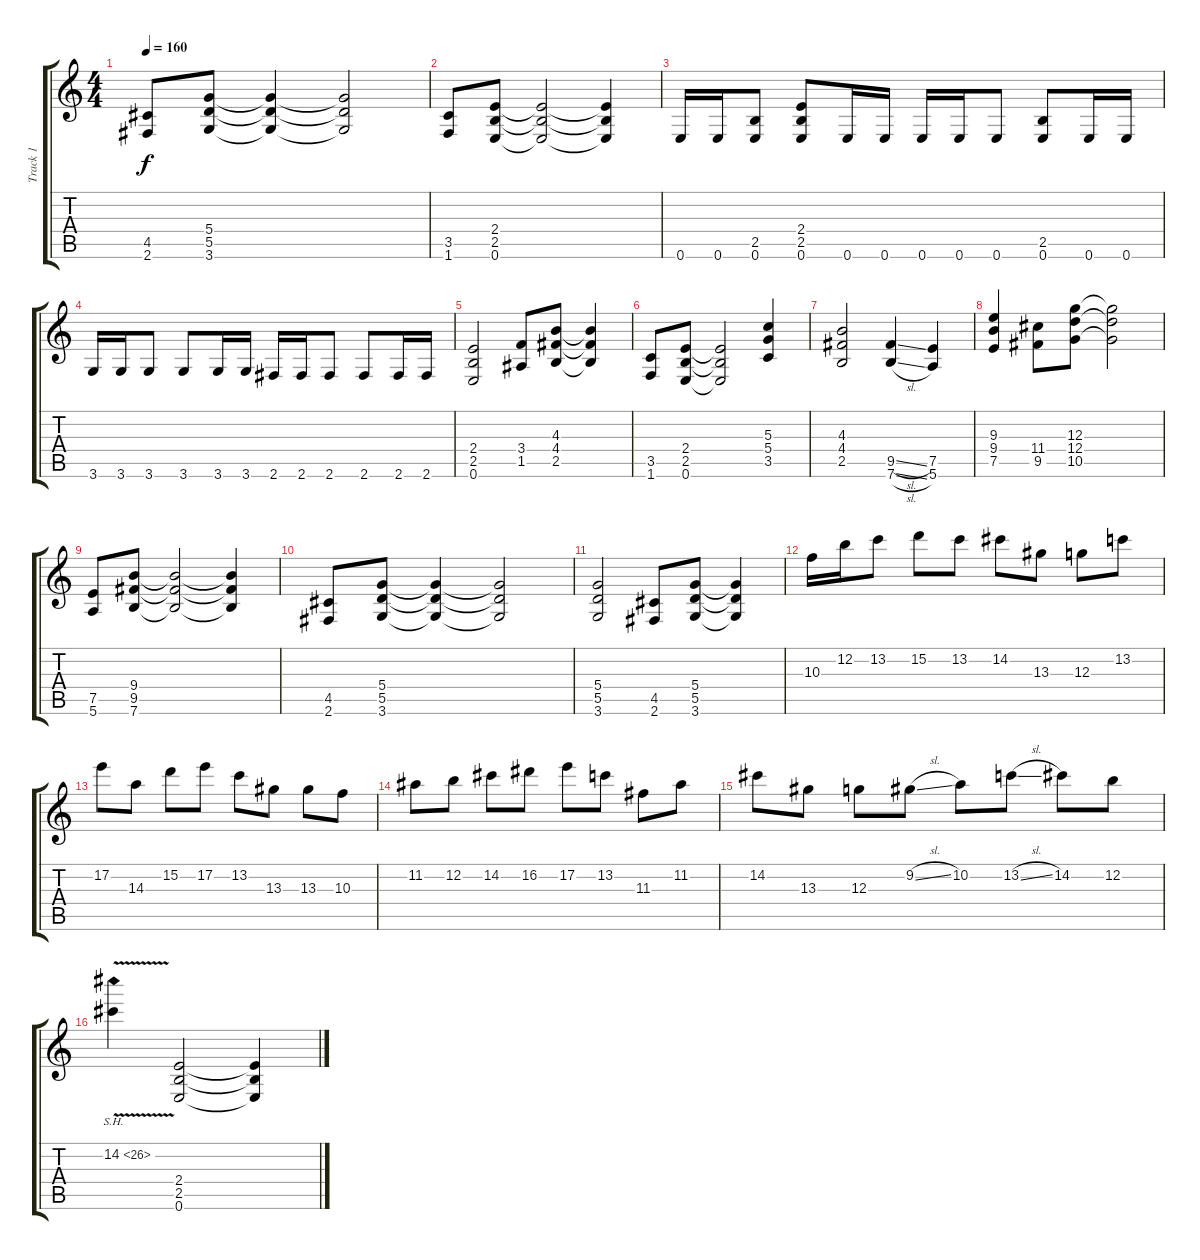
\track ("Track 1" "Track 1") {instrument distortionguitar}
\staff {score tabs}
\tuning (E4 B3 G3 D3 A2 E2) {hide}
\ts (4 4)
\tempo 160
\clef g2
\ks c
(4.5 2.6).8{dy f} (5.4 5.5 3.6).8 (5.4{t} 5.5{t} 3.6{t}).4 (5.4{t} 5.5{t} 3.6{t}).2 |
(3.5 1.6).8 (2.4 2.5 0.6).8 (2.4{t} 2.5{t} 0.6{t}).2 (2.4{t} 2.5{t} 0.6{t}).4 |
0.6.16 0.6.16 (2.5 0.6).8 (2.4 2.5 0.6).8 0.6.16 0.6.16 0.6.16 0.6.16 0.6.8 (2.5 0.6).8 0.6.16 0.6.16 |
3.6.16 3.6.16 3.6.8 3.6.8 3.6.16 3.6.16 2.6.16 2.6.16 2.6.8 2.6.8 2.6.16 2.6.16 |
(2.4 2.5 0.6).2 (3.4 1.5).8 (4.3 4.4 2.5).8 (4.3{t} 4.4{t} 2.5{t}).4 |
(3.5 1.6).8 (2.4 2.5 0.6).8 (2.4{t} 2.5{t} 0.6{t}).2 (5.3 5.4 3.5).4 |
(4.3 4.4 2.5).2 (9.5{sl} 7.6{sl}).4 (7.5 5.6).4 |
(9.3 9.4 7.5).4 (11.4 9.5).8 (12.3 12.4 10.5).8 (12.3{t} 12.4{t} 10.5{t}).2 |
(7.5 5.6).8 (9.4 9.5 7.6).8 (9.4{t} 9.5{t} 7.6{t}).2 (9.4{t} 9.5{t} 7.6{t}).4 |
(4.5 2.6).8 (5.4 5.5 3.6).8 (5.4{t} 5.5{t} 3.6{t}).4 (5.4{t} 5.5{t} 3.6{t}).2 |
(5.4 5.5 3.6).2 (4.5 2.6).8 (5.4 5.5 3.6).8 (5.4{t} 5.5{t} 3.6{t}).4 |
10.3.16 12.2.16 13.2.8 15.2.8 13.2.8 14.2.8 13.3.8 12.3.8 13.2.8 |
17.2.8 14.3.8 15.2.8 17.2.8 13.2.8 13.3.8 13.3.8 10.3.8 |
11.2.8 12.2.8 14.2.8 16.2.8 17.2.8 13.2.8 11.3.8 11.2.8 |
14.2.8 13.3.8 12.3.8 9.2{sl}.8 10.2.8 13.2{sl}.8 14.2.8 12.2.8 |
14.2{sh 12 v}.4 (2.4 2.5 0.6).2 (2.4{t} 2.5{t} 0.6{t}).4
